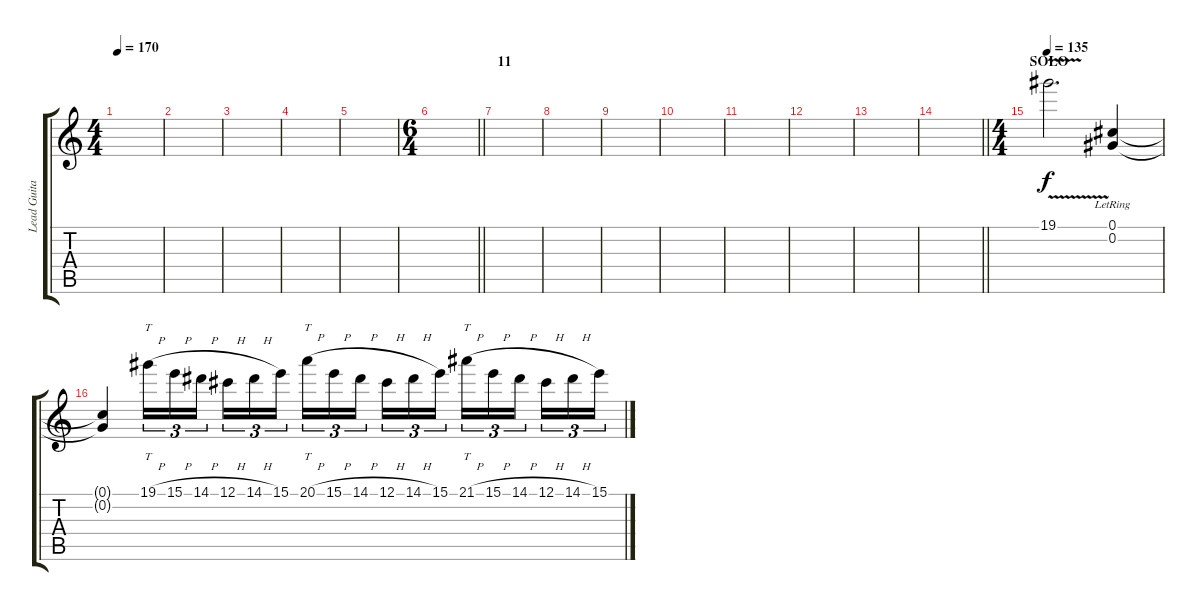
\track ("Lead Guitar" "Lead Guita") {instrument distortionguitar}
\staff {score tabs}
\tuning (Db4 Ab3 E3 B2 Gb2 Db2) {hide}
\ts (4 4)
\tempo 170
\clef g2
\ks c
|
|
|
|
|
\ts (6 4)
\barLineRight lightlight
|
\section ("" "11")
|
|
|
|
|
|
|
\barLineRight lightlight
|
\ts (4 4)
\section ("" "SOLO")
\tempo 135
19.1{v}.2{d} (0.1{lr} 0.2{lr}).4 |
(0.1{t} 0.2{t}).4 19.1{h}.16{tt tu (3 2)} 15.1{h}.16{tu (3 2)} 14.1{h}.16{tu (3 2) beam splitsecondary} 12.1{h}.16{tu (3 2)} 14.1{h}.16{tu (3 2)} 15.1.16{tu (3 2)} 20.1{h}.16{tt tu (3 2)} 15.1{h}.16{tu (3 2)} 14.1{h}.16{tu (3 2) beam splitsecondary} 12.1{h}.16{tu (3 2)} 14.1{h}.16{tu (3 2)} 15.1.16{tu (3 2)} 21.1{h}.16{tt tu (3 2)} 15.1{h}.16{tu (3 2)} 14.1{h}.16{tu (3 2) beam splitsecondary} 12.1{h}.16{tu (3 2)} 14.1{h}.16{tu (3 2)} 15.1.16{tu (3 2)}
